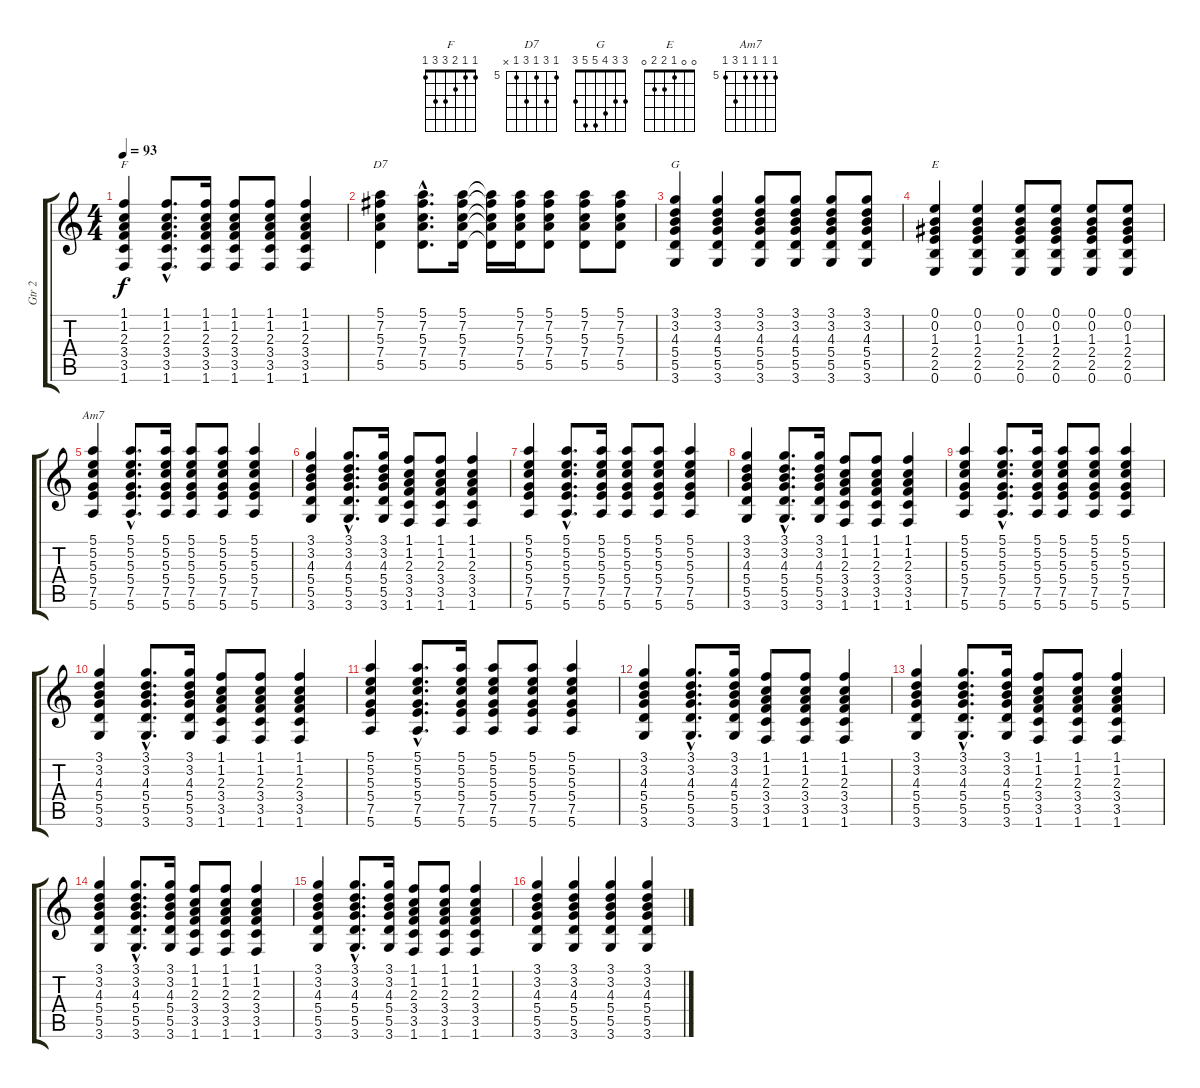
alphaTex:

\track ("Gtr 2" "Gtr 2") {instrument distortionguitar}
\staff {score tabs}
\tuning (E4 B3 G3 D3 A2 E2) {hide}
\chord ("F" 1 1 2 3 3 1)
\chord ("D7" 5 7 5 7 5 x) {firstfret 5}
\chord ("G" 3 3 4 5 5 3)
\chord ("E" 0 0 1 2 2 0)
\chord ("Am7" 5 5 5 5 7 5) {firstfret 5}
\ts (4 4)
\tempo 93
\clef g2
\ks c
(1.1 1.2 2.3 3.4 3.5 1.6).4{ch "F" dy f} (1.1{hac} 1.2{hac} 2.3{hac} 3.4{hac} 3.5{hac} 1.6{hac}).8{d} (1.1 1.2 2.3 3.4 3.5 1.6).16 (1.1 1.2 2.3 3.4 3.5 1.6).8 (1.1 1.2 2.3 3.4 3.5 1.6).8 (1.1 1.2 2.3 3.4 3.5 1.6).4 |
(5.1 7.2 5.3 7.4 5.5).4{ch "D7"} (5.1{hac} 7.2{hac} 5.3{hac} 7.4{hac} 5.5{hac}).8{d} (5.1 7.2 5.3 7.4 5.5).16 (5.1{t} 7.2{t} 5.3{t} 7.4{t} 5.5{t}).16 (5.1 7.2 5.3 7.4 5.5).16 (5.1 7.2 5.3 7.4 5.5).8 (5.1 7.2 5.3 7.4 5.5).8 (5.1 7.2 5.3 7.4 5.5).8 |
(3.1 3.2 4.3 5.4 5.5 3.6).4{ch "G"} (3.1 3.2 4.3 5.4 5.5 3.6).4 (3.1 3.2 4.3 5.4 5.5 3.6).8 (3.1 3.2 4.3 5.4 5.5 3.6).8 (3.1 3.2 4.3 5.4 5.5 3.6).8 (3.1 3.2 4.3 5.4 5.5 3.6).8 |
(0.1 0.2 1.3 2.4 2.5 0.6).4{ch "E"} (0.1 0.2 1.3 2.4 2.5 0.6).4 (0.1 0.2 1.3 2.4 2.5 0.6).8 (0.1 0.2 1.3 2.4 2.5 0.6).8 (0.1 0.2 1.3 2.4 2.5 0.6).8 (0.1 0.2 1.3 2.4 2.5 0.6).8 |
(5.1 5.2 5.3 5.4 7.5 5.6).4{ch "Am7"} (5.1{hac} 5.2{hac} 5.3{hac} 5.4{hac} 7.5{hac} 5.6{hac}).8{d} (5.1 5.2 5.3 5.4 7.5 5.6).16 (5.1 5.2 5.3 5.4 7.5 5.6).8 (5.1 5.2 5.3 5.4 7.5 5.6).8 (5.1 5.2 5.3 5.4 7.5 5.6).4 |
(3.1 3.2 4.3 5.4 5.5 3.6).4 (3.1{hac} 3.2{hac} 4.3{hac} 5.4{hac} 5.5{hac} 3.6{hac}).8{d} (3.1 3.2 4.3 5.4 5.5 3.6).16 (1.1 1.2 2.3 3.4 3.5 1.6).8 (1.1 1.2 2.3 3.4 3.5 1.6).8 (1.1 1.2 2.3 3.4 3.5 1.6).4 |
(5.1 5.2 5.3 5.4 7.5 5.6).4 (5.1{hac} 5.2{hac} 5.3{hac} 5.4{hac} 7.5{hac} 5.6{hac}).8{d} (5.1 5.2 5.3 5.4 7.5 5.6).16 (5.1 5.2 5.3 5.4 7.5 5.6).8 (5.1 5.2 5.3 5.4 7.5 5.6).8 (5.1 5.2 5.3 5.4 7.5 5.6).4 |
(3.1 3.2 4.3 5.4 5.5 3.6).4 (3.1{hac} 3.2{hac} 4.3{hac} 5.4{hac} 5.5{hac} 3.6{hac}).8{d} (3.1 3.2 4.3 5.4 5.5 3.6).16 (1.1 1.2 2.3 3.4 3.5 1.6).8 (1.1 1.2 2.3 3.4 3.5 1.6).8 (1.1 1.2 2.3 3.4 3.5 1.6).4 |
(5.1 5.2 5.3 5.4 7.5 5.6).4 (5.1{hac} 5.2{hac} 5.3{hac} 5.4{hac} 7.5{hac} 5.6{hac}).8{d} (5.1 5.2 5.3 5.4 7.5 5.6).16 (5.1 5.2 5.3 5.4 7.5 5.6).8 (5.1 5.2 5.3 5.4 7.5 5.6).8 (5.1 5.2 5.3 5.4 7.5 5.6).4 |
(3.1 3.2 4.3 5.4 5.5 3.6).4 (3.1{hac} 3.2{hac} 4.3{hac} 5.4{hac} 5.5{hac} 3.6{hac}).8{d} (3.1 3.2 4.3 5.4 5.5 3.6).16 (1.1 1.2 2.3 3.4 3.5 1.6).8 (1.1 1.2 2.3 3.4 3.5 1.6).8 (1.1 1.2 2.3 3.4 3.5 1.6).4 |
(5.1 5.2 5.3 5.4 7.5 5.6).4 (5.1{hac} 5.2{hac} 5.3{hac} 5.4{hac} 7.5{hac} 5.6{hac}).8{d} (5.1 5.2 5.3 5.4 7.5 5.6).16 (5.1 5.2 5.3 5.4 7.5 5.6).8 (5.1 5.2 5.3 5.4 7.5 5.6).8 (5.1 5.2 5.3 5.4 7.5 5.6).4 |
(3.1 3.2 4.3 5.4 5.5 3.6).4 (3.1{hac} 3.2{hac} 4.3{hac} 5.4{hac} 5.5{hac} 3.6{hac}).8{d} (3.1 3.2 4.3 5.4 5.5 3.6).16 (1.1 1.2 2.3 3.4 3.5 1.6).8 (1.1 1.2 2.3 3.4 3.5 1.6).8 (1.1 1.2 2.3 3.4 3.5 1.6).4 |
(3.1 3.2 4.3 5.4 5.5 3.6).4 (3.1{hac} 3.2{hac} 4.3{hac} 5.4{hac} 5.5{hac} 3.6{hac}).8{d} (3.1 3.2 4.3 5.4 5.5 3.6).16 (1.1 1.2 2.3 3.4 3.5 1.6).8 (1.1 1.2 2.3 3.4 3.5 1.6).8 (1.1 1.2 2.3 3.4 3.5 1.6).4 |
(3.1 3.2 4.3 5.4 5.5 3.6).4 (3.1{hac} 3.2{hac} 4.3{hac} 5.4{hac} 5.5{hac} 3.6{hac}).8{d} (3.1 3.2 4.3 5.4 5.5 3.6).16 (1.1 1.2 2.3 3.4 3.5 1.6).8 (1.1 1.2 2.3 3.4 3.5 1.6).8 (1.1 1.2 2.3 3.4 3.5 1.6).4 |
(3.1 3.2 4.3 5.4 5.5 3.6).4 (3.1{hac} 3.2{hac} 4.3{hac} 5.4{hac} 5.5{hac} 3.6{hac}).8{d} (3.1 3.2 4.3 5.4 5.5 3.6).16 (1.1 1.2 2.3 3.4 3.5 1.6).8 (1.1 1.2 2.3 3.4 3.5 1.6).8 (1.1 1.2 2.3 3.4 3.5 1.6).4 |
(3.1 3.2 4.3 5.4 5.5 3.6).4 (3.1 3.2 4.3 5.4 5.5 3.6).4 (3.1 3.2 4.3 5.4 5.5 3.6).4 (3.1 3.2 4.3 5.4 5.5 3.6).4
